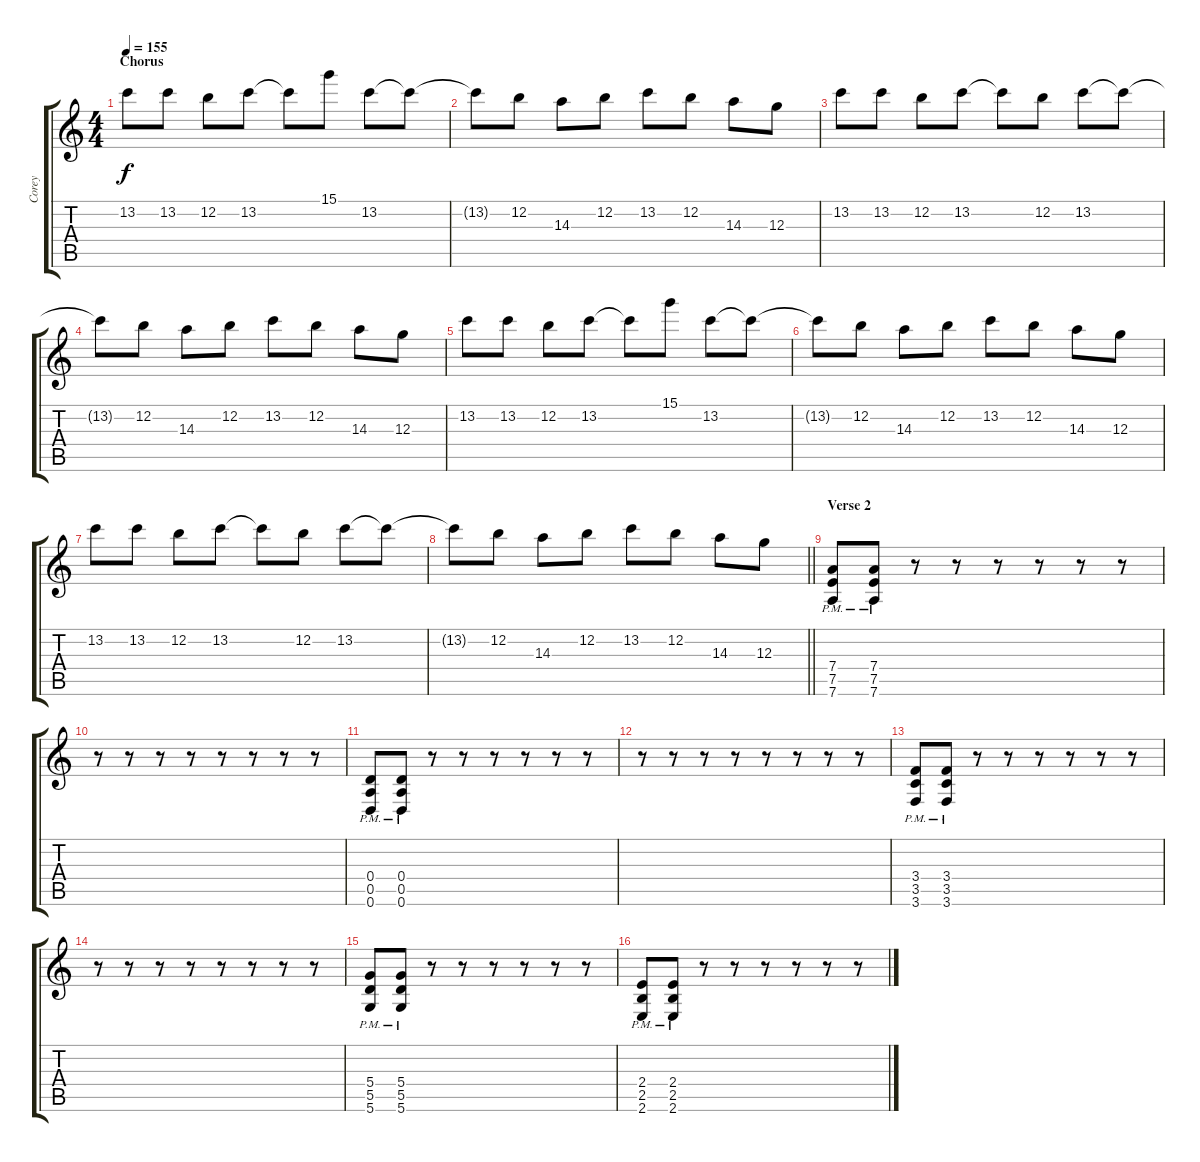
\track ("Corey" "Corey") {instrument distortionguitar}
\staff {score tabs}
\tuning (E4 B3 G3 D3 A2 D2) {hide}
\ts (4 4)
\section ("" "Chorus")
\tempo 155
\clef g2
\ks c
13.2.8{dy f} 13.2.8 12.2.8 13.2.8 13.2{t}.8 15.1.8 13.2.8 13.2{t}.8 |
13.2{t}.8 12.2.8 14.3.8 12.2.8 13.2.8 12.2.8 14.3.8 12.3.8 |
13.2.8 13.2.8 12.2.8 13.2.8 13.2{t}.8 12.2.8 13.2.8 13.2{t}.8 |
13.2{t}.8 12.2.8 14.3.8 12.2.8 13.2.8 12.2.8 14.3.8 12.3.8 |
13.2.8 13.2.8 12.2.8 13.2.8 13.2{t}.8 15.1.8 13.2.8 13.2{t}.8 |
13.2{t}.8 12.2.8 14.3.8 12.2.8 13.2.8 12.2.8 14.3.8 12.3.8 |
13.2.8 13.2.8 12.2.8 13.2.8 13.2{t}.8 12.2.8 13.2.8 13.2{t}.8 |
\barLineRight lightlight
13.2{t}.8 12.2.8 14.3.8 12.2.8 13.2.8 12.2.8 14.3.8 12.3.8 |
\section ("" "Verse 2")
(7.4{pm} 7.5{pm} 7.6{pm}).8 (7.4{pm} 7.5{pm} 7.6{pm}).8 r.8 r.8 r.8 r.8 r.8 r.8 |
r.8 r.8 r.8 r.8 r.8 r.8 r.8 r.8 |
(0.4{pm} 0.5{pm} 0.6{pm}).8 (0.4{pm} 0.5{pm} 0.6{pm}).8 r.8 r.8 r.8 r.8 r.8 r.8 |
r.8 r.8 r.8 r.8 r.8 r.8 r.8 r.8 |
(3.4{pm} 3.5{pm} 3.6{pm}).8 (3.4{pm} 3.5{pm} 3.6{pm}).8 r.8 r.8 r.8 r.8 r.8 r.8 |
r.8 r.8 r.8 r.8 r.8 r.8 r.8 r.8 |
(5.4{pm} 5.5{pm} 5.6{pm}).8 (5.4{pm} 5.5{pm} 5.6{pm}).8 r.8 r.8 r.8 r.8 r.8 r.8 |
(2.4{pm} 2.5{pm} 2.6{pm}).8 (2.4{pm} 2.5{pm} 2.6{pm}).8 r.8 r.8 r.8 r.8 r.8 r.8
